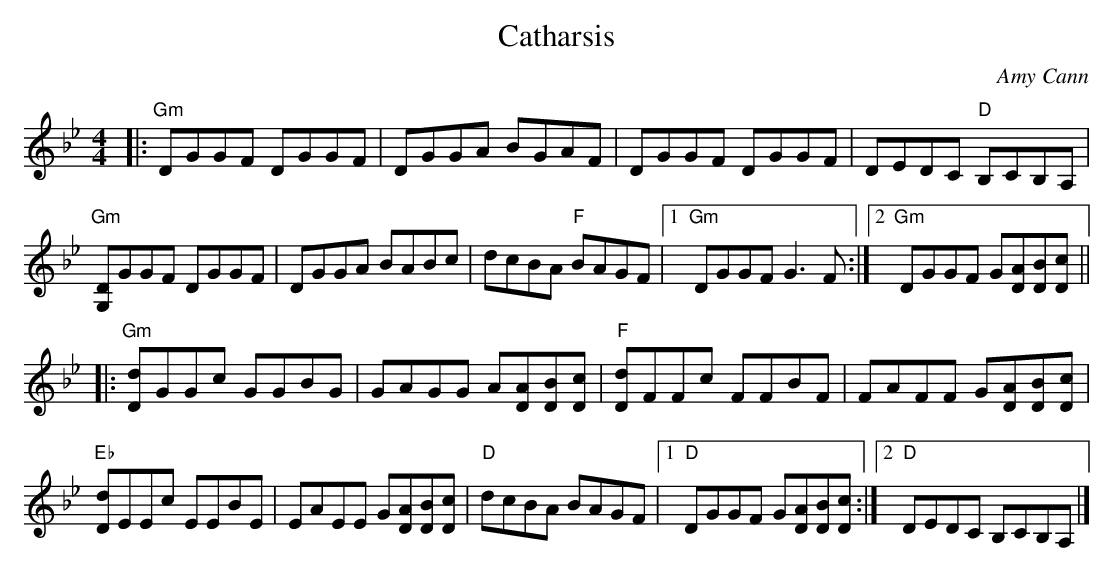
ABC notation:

X:1
T: Catharsis
C: Amy Cann
M: 4/4
L: 1/8
K: G minor
|:\
"Gm"DGGF DGGF|DGGA BGAF|DGGF DGGF|DEDC "D"B,CB,A,|
"Gm"[G,D]GGF DGGF|DGGA BABc|dcBA "F"BAGF|1"Gm"DGGF G3F:|2\
"Gm"DGGF G[DA][DB][Dc]||
|:\
"Gm"[Dd]GGc GGBG|GAGG A[DA][DB][Dc]|"F"[Dd]FFc FFBF|FAFF G[DA][DB][Dc]|
"Eb"[Dd]EEc EEBE|EAEE G[DA][DB][Dc]|"D"dcBA BAGF|1"D"DGGF G[DA][DB][Dc]:|2\
"D"DEDC B,CB,A,|]
